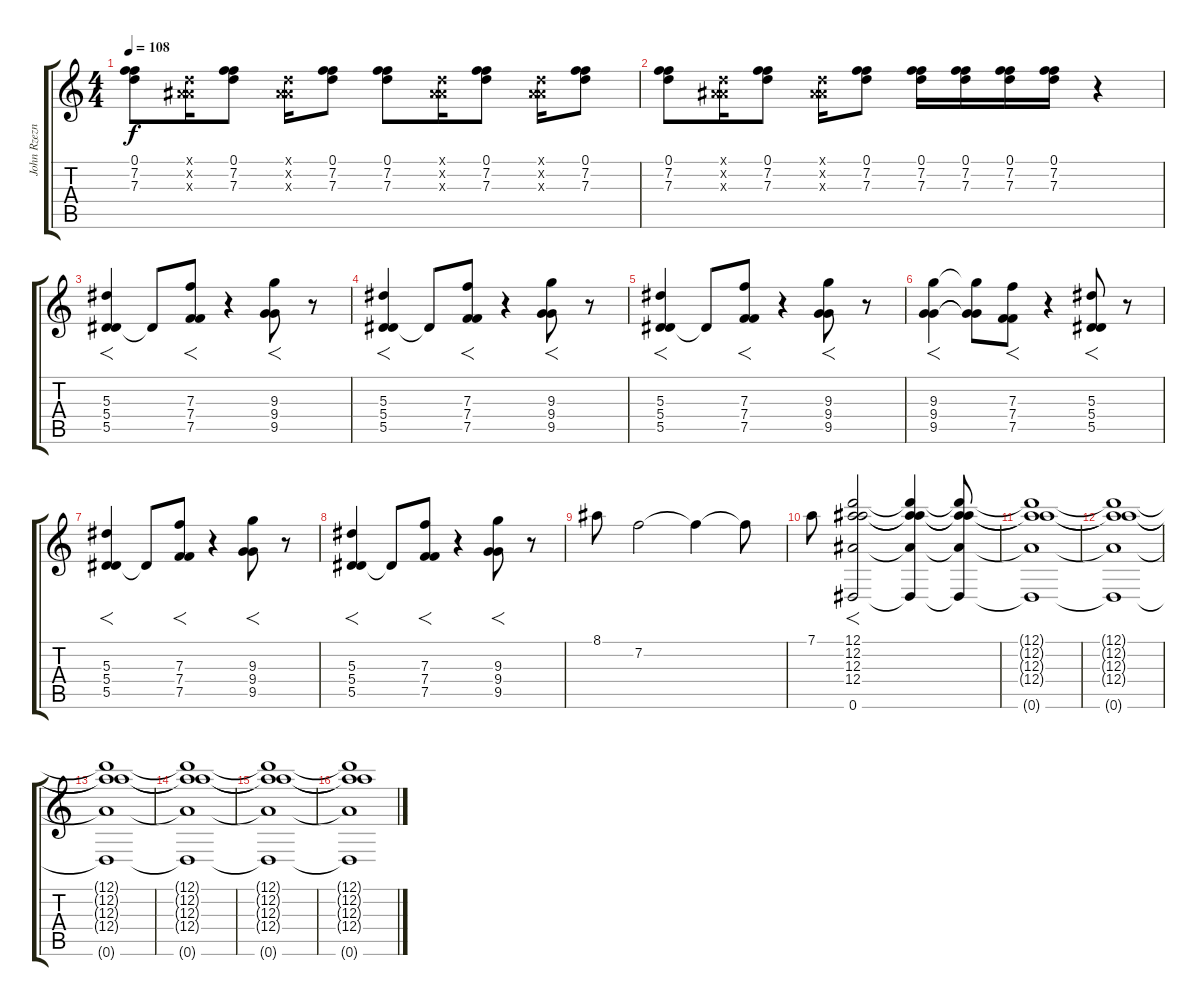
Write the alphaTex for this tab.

\track ("John Rzeznik (Guitar 2)" "John Rzezn") {instrument overdrivenguitar}
\staff {score tabs}
\tuning (D4 Bb3 Bb3 Bb2 Bb2 Eb2) {hide}
\ts (4 4)
\tempo 108
\clef g2
\ks c
(0.1 7.2 7.3).8{dy f} (0.1{x} 0.2{x} 0.3{x}).16 (0.1 7.2 7.3).8 (0.1{x} 0.2{x} 0.3{x}).16 (0.1 7.2 7.3).8 (0.1 7.2 7.3).8 (0.1{x} 0.2{x} 0.3{x}).16 (0.1 7.2 7.3).8 (0.1{x} 0.2{x} 0.3{x}).16 (0.1 7.2 7.3).8 |
(0.1 7.2 7.3).8 (0.1{x} 0.2{x} 0.3{x}).16 (0.1 7.2 7.3).8 (0.1{x} 0.2{x} 0.3{x}).16 (0.1 7.2 7.3).8 (0.1 7.2 7.3).16 (0.1 7.2 7.3).16 (0.1 7.2 7.3).16 (0.1 7.2 7.3).16 r.4 |
(5.3 5.4 5.5).4{f} 5.5{t}.8 (7.3 7.4 7.5).8{f} r.4 (9.3 9.4 9.5).8{f} r.8 |
(5.3 5.4 5.5).4{f} 5.5{t}.8 (7.3 7.4 7.5).8{f} r.4 (9.3 9.4 9.5).8{f} r.8 |
(5.3 5.4 5.5).4{f} 5.5{t}.8 (7.3 7.4 7.5).8{f} r.4 (9.3 9.4 9.5).8{f} r.8 |
(9.3 9.4 9.5).4{f} (9.3{t} 9.4{t} 9.5{t}).8 (7.3 7.4 7.5).8{f} r.4 (5.3 5.4 5.5).8{f} r.8 |
(5.3 5.4 5.5).4{f} 5.5{t}.8 (7.3 7.4 7.5).8{f} r.4 (9.3 9.4 9.5).8{f} r.8 |
(5.3 5.4 5.5).4{f} 5.5{t}.8 (7.3 7.4 7.5).8{f} r.4 (9.3 9.4 9.5).8{f} r.8 |
8.1.8 7.2.2 7.2{t}.4 7.2{t}.8 |
7.1.8 (12.1 12.2 12.3 12.4 0.6).2{f} (12.1{t} 12.2{t} 12.3{t} 12.4{t} 0.6{t}).4 (12.1{t} 12.2{t} 12.3{t} 12.4{t} 0.6{t}).8 |
(12.1{t} 12.2{t} 12.3{t} 12.4{t} 0.6{t}).1 |
(12.1{t} 12.2{t} 12.3{t} 12.4{t} 0.6{t}).1 |
(12.1{t} 12.2{t} 12.3{t} 12.4{t} 0.6{t}).1 |
(12.1{t} 12.2{t} 12.3{t} 12.4{t} 0.6{t}).1 |
(12.1{t} 12.2{t} 12.3{t} 12.4{t} 0.6{t}).1 |
(12.1{t} 12.2{t} 12.3{t} 12.4{t} 0.6{t}).1
